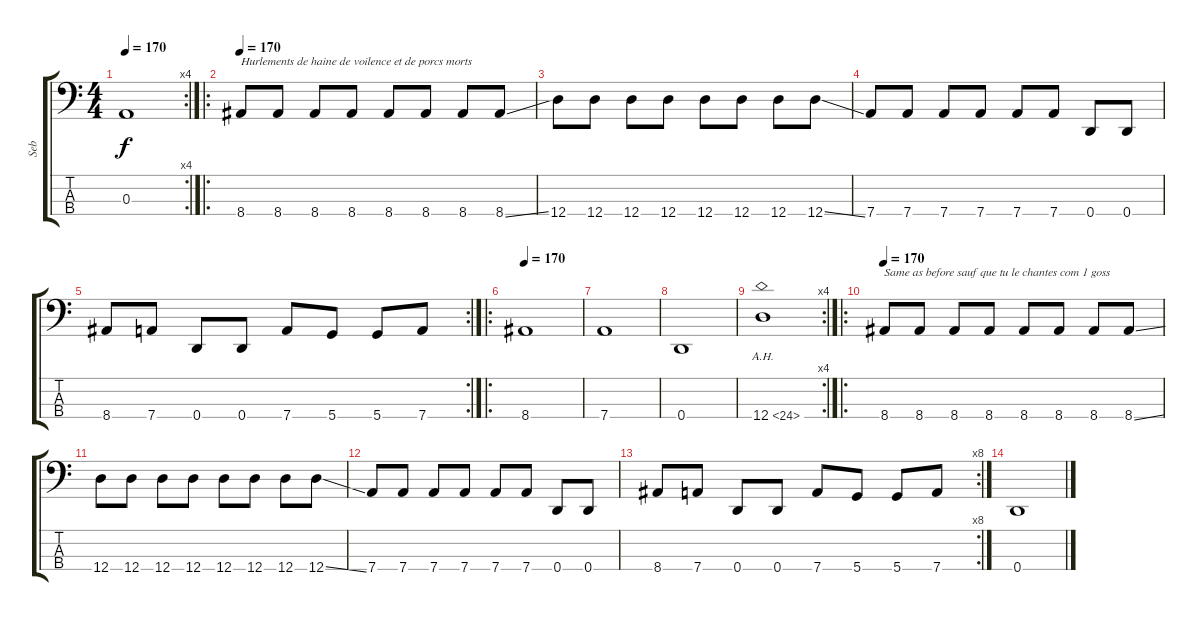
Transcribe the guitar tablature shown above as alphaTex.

\track ("Seb" "Seb") {instrument electricbassfinger}
\staff {score tabs}
\tuning (G2 D2 A1 D1) {hide}
\rc 4
\ts (4 4)
\tempo 170
\clef f4
\ks c
0.3.1{dy f} |
\ro
\tempo 170
8.4.8{txt "Hurlements de haine de voilence et de porcs morts"} 8.4.8 8.4.8 8.4.8 8.4.8 8.4.8 8.4.8 8.4{ss}.8 |
12.4.8 12.4.8 12.4.8 12.4.8 12.4.8 12.4.8 12.4.8 12.4{ss}.8 |
7.4.8 7.4.8 7.4.8 7.4.8 7.4.8 7.4.8 0.4.8 0.4.8 |
\rc 2
8.4.8 7.4.8 0.4.8 0.4.8 7.4.8 5.4.8 5.4.8 7.4.8 |
\ro
\tempo 170
8.4.1 |
7.4.1 |
0.4.1 |
\rc 4
12.4{ah 12}.1 |
\ro
\tempo 170
8.4.8{txt "Same as before sauf que tu le chantes com 1 goss"} 8.4.8 8.4.8 8.4.8 8.4.8 8.4.8 8.4.8 8.4{ss}.8 |
12.4.8 12.4.8 12.4.8 12.4.8 12.4.8 12.4.8 12.4.8 12.4{ss}.8 |
7.4.8 7.4.8 7.4.8 7.4.8 7.4.8 7.4.8 0.4.8 0.4.8 |
\rc 8
8.4.8 7.4.8 0.4.8 0.4.8 7.4.8 5.4.8 5.4.8 7.4.8 |
0.4.1
